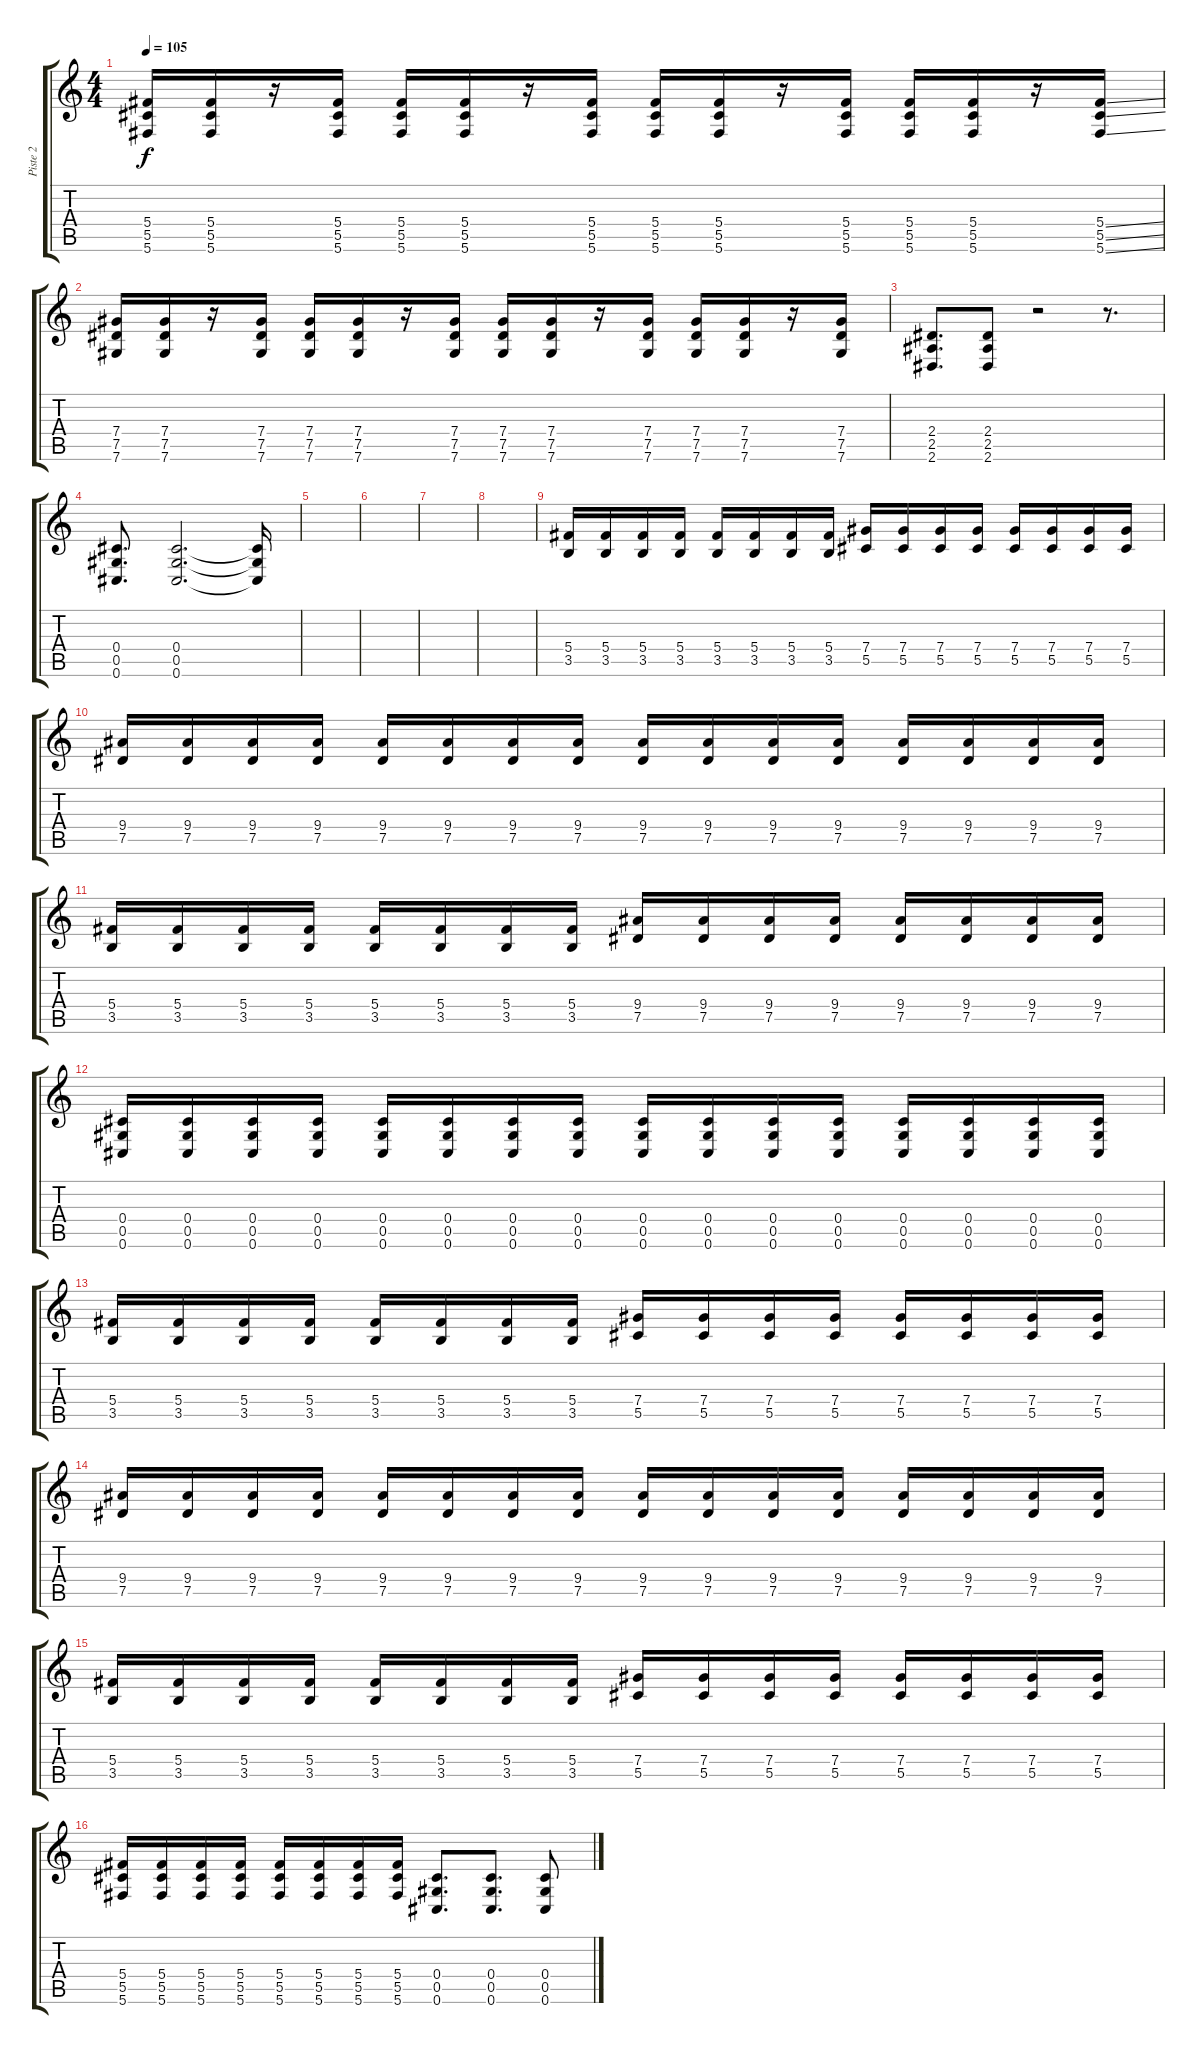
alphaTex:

\track ("Piste 2" "Piste 2") {instrument distortionguitar}
\staff {score tabs}
\tuning (Eb4 Bb3 Gb3 Db3 Ab2 Db2) {hide}
\ts (4 4)
\tempo 105
\clef g2
\ks c
(5.4 5.5 5.6).16{dy f} (5.4 5.5 5.6).16 r.16 (5.4 5.5 5.6).16 (5.4 5.5 5.6).16 (5.4 5.5 5.6).16 r.16 (5.4 5.5 5.6).16 (5.4 5.5 5.6).16 (5.4 5.5 5.6).16 r.16 (5.4 5.5 5.6).16 (5.4 5.5 5.6).16 (5.4 5.5 5.6).16 r.16 (5.4{ss} 5.5{ss} 5.6{ss}).16 |
(7.4 7.5 7.6).16 (7.4 7.5 7.6).16 r.16 (7.4 7.5 7.6).16 (7.4 7.5 7.6).16 (7.4 7.5 7.6).16 r.16 (7.4 7.5 7.6).16 (7.4 7.5 7.6).16 (7.4 7.5 7.6).16 r.16 (7.4 7.5 7.6).16 (7.4 7.5 7.6).16 (7.4 7.5 7.6).16 r.16 (7.4 7.5 7.6).16 |
(2.4 2.5 2.6).8{d} (2.4 2.5 2.6).8 r.2 r.8{d} |
(0.4 0.5 0.6).8{d} (0.4 0.5 0.6).2{d} (0.4{t} 0.5{t} 0.6{t}).16 |
|
|
|
|
(5.4 3.5).16 (5.4 3.5).16 (5.4 3.5).16 (5.4 3.5).16 (5.4 3.5).16 (5.4 3.5).16 (5.4 3.5).16 (5.4 3.5).16 (7.4 5.5).16 (7.4 5.5).16 (7.4 5.5).16 (7.4 5.5).16 (7.4 5.5).16 (7.4 5.5).16 (7.4 5.5).16 (7.4 5.5).16 |
(9.4 7.5).16 (9.4 7.5).16 (9.4 7.5).16 (9.4 7.5).16 (9.4 7.5).16 (9.4 7.5).16 (9.4 7.5).16 (9.4 7.5).16 (9.4 7.5).16 (9.4 7.5).16 (9.4 7.5).16 (9.4 7.5).16 (9.4 7.5).16 (9.4 7.5).16 (9.4 7.5).16 (9.4 7.5).16 |
(5.4 3.5).16 (5.4 3.5).16 (5.4 3.5).16 (5.4 3.5).16 (5.4 3.5).16 (5.4 3.5).16 (5.4 3.5).16 (5.4 3.5).16 (9.4 7.5).16 (9.4 7.5).16 (9.4 7.5).16 (9.4 7.5).16 (9.4 7.5).16 (9.4 7.5).16 (9.4 7.5).16 (9.4 7.5).16 |
(0.4 0.5 0.6).16 (0.4 0.5 0.6).16 (0.4 0.5 0.6).16 (0.4 0.5 0.6).16 (0.4 0.5 0.6).16 (0.4 0.5 0.6).16 (0.4 0.5 0.6).16 (0.4 0.5 0.6).16 (0.4 0.5 0.6).16 (0.4 0.5 0.6).16 (0.4 0.5 0.6).16 (0.4 0.5 0.6).16 (0.4 0.5 0.6).16 (0.4 0.5 0.6).16 (0.4 0.5 0.6).16 (0.4 0.5 0.6).16 |
(5.4 3.5).16 (5.4 3.5).16 (5.4 3.5).16 (5.4 3.5).16 (5.4 3.5).16 (5.4 3.5).16 (5.4 3.5).16 (5.4 3.5).16 (7.4 5.5).16 (7.4 5.5).16 (7.4 5.5).16 (7.4 5.5).16 (7.4 5.5).16 (7.4 5.5).16 (7.4 5.5).16 (7.4 5.5).16 |
(9.4 7.5).16 (9.4 7.5).16 (9.4 7.5).16 (9.4 7.5).16 (9.4 7.5).16 (9.4 7.5).16 (9.4 7.5).16 (9.4 7.5).16 (9.4 7.5).16 (9.4 7.5).16 (9.4 7.5).16 (9.4 7.5).16 (9.4 7.5).16 (9.4 7.5).16 (9.4 7.5).16 (9.4 7.5).16 |
(5.4 3.5).16 (5.4 3.5).16 (5.4 3.5).16 (5.4 3.5).16 (5.4 3.5).16 (5.4 3.5).16 (5.4 3.5).16 (5.4 3.5).16 (7.4 5.5).16 (7.4 5.5).16 (7.4 5.5).16 (7.4 5.5).16 (7.4 5.5).16 (7.4 5.5).16 (7.4 5.5).16 (7.4 5.5).16 |
(5.4 5.5 5.6).16 (5.4 5.5 5.6).16 (5.4 5.5 5.6).16 (5.4 5.5 5.6).16 (5.4 5.5 5.6).16 (5.4 5.5 5.6).16 (5.4 5.5 5.6).16 (5.4 5.5 5.6).16 (0.4 0.5 0.6).8{d} (0.4 0.5 0.6).8{d} (0.4 0.5 0.6).8
